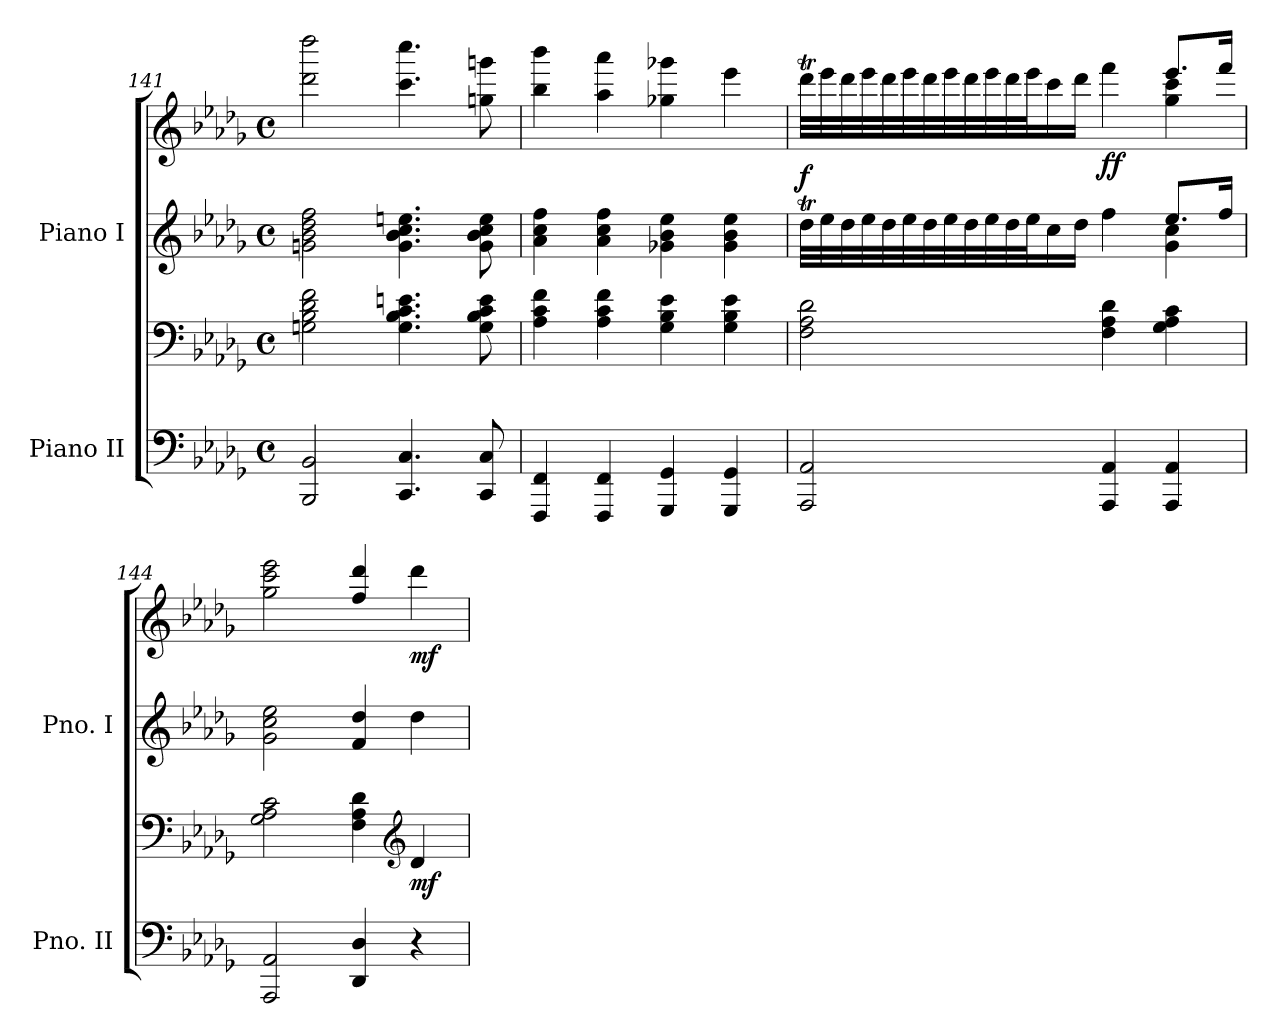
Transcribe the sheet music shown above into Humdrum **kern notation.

**kern	**kern	**dynam	**kern	**kern	**dynam
*part2	*part2	*part2	*part1	*part1	*part1
*staff4	*staff3	*staff3/4	*staff2	*staff1	*staff1/2
*I"Piano II	*	*	*I"Piano I	*	*
*I'Pno. II	*	*	*I'Pno. I	*	*
*clefF4	*clefF4	*	*clefG2	*clefG2	*
*k[b-e-a-d-g-]	*k[b-e-a-d-g-]	*	*k[b-e-a-d-g-]	*k[b-e-a-d-g-]	*
*M4/4	*M4/4	*	*M4/4	*M4/4	*
*met(c)	*met(c)	*	*met(c)	*met(c)	*
=141	=141	=141	=141	=141	=141
2BBB-/ 2BB-/	2Gn\ 2B-\ 2d-\ 2f\	.	2gn\ 2b-\ 2dd-\ 2ff\	2ddd-\ 2dddd-\	.
4.CC/ 4.C/	4.G\ 4.B-\ 4.c\ 4.en\	.	4.g\ 4.b-\ 4.cc\ 4.een\	4.ccc\ 4.cccc\	.
8CC/ 8C/	8G\ 8B-\ 8c\ 8e\	.	8g\ 8b-\ 8cc\ 8ee\	8ggn\ 8gggn\	.
=142	=142	=142	=142	=142	=142
4FFF/ 4FF/	4A-\ 4c\ 4f\	.	4a-\ 4cc\ 4ff\	4bb-\ 4bbb-\	.
4FFF/ 4FF/	4A-\ 4c\ 4f\	.	4a-\ 4cc\ 4ff\	4aa-\ 4aaa-\	.
4GGG-/ 4GG-/	4G-\ 4B-\ 4e-\	.	4g-X\ 4b-\ 4ee-\	4gg-X\ 4ggg-X\	.
4GGG-/ 4GG-/	4G-\ 4B-\ 4e-\	.	4g-\ 4b-\ 4ee-\	4eee-\	.
!!LO:LB:g=z
=143	=143	=143	=143	=143	=143
*	*	*	*^	*^	*
!	!	!	!	!	!	!	!LO:DY:a=2
2AAA-/ 2AA-/	2F\ 2A-\ 2d-\	.	32dd-T\LLL	2.rcyy	32ddd-T\LLL	2.rcyy	f
.	.	.	32ee-\	.	32eee-\	.	.
.	.	.	32dd-\	.	32ddd-\	.	.
.	.	.	32ee-\	.	32eee-\	.	.
.	.	.	32dd-\	.	32ddd-\	.	.
.	.	.	32ee-\	.	32eee-\	.	.
.	.	.	32dd-\	.	32ddd-\	.	.
.	.	.	32ee-\	.	32eee-\	.	.
.	.	.	32dd-\	.	32ddd-\	.	.
.	.	.	32ee-\	.	32eee-\	.	.
.	.	.	32dd-\	.	32ddd-\	.	.
.	.	.	32ee-\J	.	32eee-\J	.	.
.	.	.	16cc\	.	16ccc\	.	.
.	.	.	16dd-\JJ	.	16ddd-\JJ	.	.
!	!	!	!	!	!	!	!LO:DY:b
4AAA-/ 4AA-/	4F\ 4A-\ 4d-\	.	4ff\	.	4fff\	.	ff
4AAA-/ 4AA-/	4G-\ 4A-\ 4c\	.	8.ee-/L	4g-\ 4cc\	8.eee-/L	4gg-\ 4ccc\	.
.	.	.	16ff/Jk	.	16fff/Jk	.	.
*	*	*	*v	*v	*	*	*
*	*	*	*	*v	*v	*
=144	=144	=144	=144	=144	=144
2AAA-/ 2AA-/	2G-\ 2A-\ 2c\	.	2g-\ 2cc\ 2ee-\	2gg-\ 2ccc\ 2eee-\	.
4DD-/ 4D-/	4F\ 4A-\ 4d-\	.	4f/ 4dd-/	4ff/ 4ddd-/	.
*	*clefG2	*	*	*	*
!	!	!LO:DY:b	!	!	!LO:DY:b
4r	4d-/	mf	4dd-\	4ddd-\	mf
=	=	=	=	=	=
*-	*-	*-	*-	*-	*-
